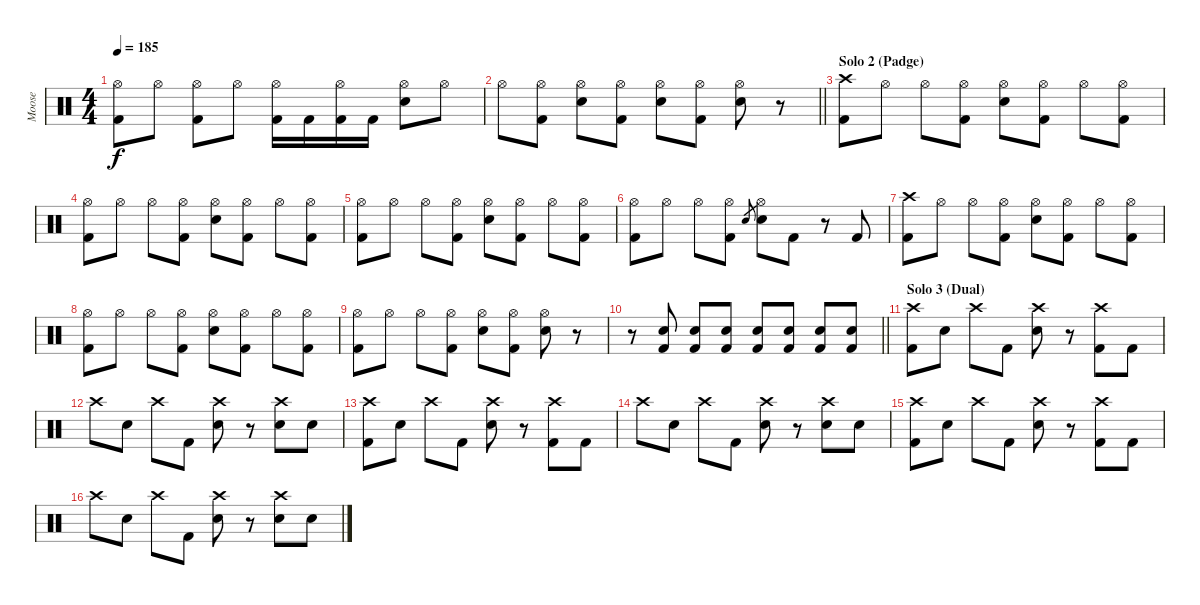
\track ("Moose" "Moose") {instrument percussion}
\staff {score}
\articulation defaults
\ts (4 4)
\tempo 185
\clef neutral
\ks c
("Hi-Hat (open)" "Kick (hit) 2").8{dy f} "Hi-Hat (open)".8 ("Hi-Hat (open)" "Kick (hit) 2").8 "Hi-Hat (open)".8 ("Hi-Hat (open)" "Kick (hit) 2").16 "Kick (hit) 2".16 ("Hi-Hat (open)" "Kick (hit) 2").16 "Kick (hit) 2".16 ("Hi-Hat (open)" "Electric Snare (hit)").8 "Hi-Hat (open)".8 |
\barLineRight lightlight "Hi-Hat (open)".8
("Hi-Hat (open)" "Kick (hit) 2").8 ("Hi-Hat (open)" "Electric Snare (hit)").8 ("Hi-Hat (open)" "Kick (hit) 2").8 ("Hi-Hat (open)" "Electric Snare (hit)").8 ("Hi-Hat (open)" "Kick (hit) 2").8 ("Hi-Hat (open)" "Electric Snare (hit)").8 r.8 |
\section ("" "Solo 2 (Padge)")
("Crash high (hit)" "Kick (hit) 2").8 "Hi-Hat (open)".8 "Hi-Hat (open)".8 ("Hi-Hat (open)" "Kick (hit) 2").8 ("Hi-Hat (open)" "Electric Snare (hit)").8 ("Hi-Hat (open)" "Kick (hit) 2").8 "Hi-Hat (open)".8 ("Hi-Hat (open)" "Kick (hit) 2").8 |
("Hi-Hat (open)" "Kick (hit) 2").8 "Hi-Hat (open)".8 "Hi-Hat (open)".8 ("Hi-Hat (open)" "Kick (hit) 2").8 ("Hi-Hat (open)" "Electric Snare (hit)").8 ("Hi-Hat (open)" "Kick (hit) 2").8 "Hi-Hat (open)".8 ("Hi-Hat (open)" "Kick (hit) 2").8 |
("Hi-Hat (open)" "Kick (hit) 2").8 "Hi-Hat (open)".8 "Hi-Hat (open)".8 ("Hi-Hat (open)" "Kick (hit) 2").8 ("Hi-Hat (open)" "Electric Snare (hit)").8 ("Hi-Hat (open)" "Kick (hit) 2").8 "Hi-Hat (open)".8 ("Hi-Hat (open)" "Kick (hit) 2").8 |
("Hi-Hat (open)" "Kick (hit) 2").8 "Hi-Hat (open)".8 "Hi-Hat (open)".8 ("Hi-Hat (open)" "Kick (hit) 2").8 "Electric Snare (hit)".8{gr} ("Hi-Hat (open)" "Electric Snare (hit)").8 "Kick (hit) 2".8 r.8 "Kick (hit) 2".8 |
("Crash high (hit)" "Kick (hit) 2").8 "Hi-Hat (open)".8 "Hi-Hat (open)".8 ("Hi-Hat (open)" "Kick (hit) 2").8 ("Hi-Hat (open)" "Electric Snare (hit)").8 ("Hi-Hat (open)" "Kick (hit) 2").8 "Hi-Hat (open)".8 ("Hi-Hat (open)" "Kick (hit) 2").8 |
("Hi-Hat (open)" "Kick (hit) 2").8 "Hi-Hat (open)".8 "Hi-Hat (open)".8 ("Hi-Hat (open)" "Kick (hit) 2").8 ("Hi-Hat (open)" "Electric Snare (hit)").8 ("Hi-Hat (open)" "Kick (hit) 2").8 "Hi-Hat (open)".8 ("Hi-Hat (open)" "Kick (hit) 2").8 |
("Hi-Hat (open)" "Kick (hit) 2").8 "Hi-Hat (open)".8 "Hi-Hat (open)".8 ("Hi-Hat (open)" "Kick (hit) 2").8 ("Hi-Hat (open)" "Electric Snare (hit)").8 ("Hi-Hat (open)" "Kick (hit) 2").8 ("Hi-Hat (open)" "Electric Snare (hit)").8 r.8 |
\barLineRight lightlight
r.8 ("Electric Snare (hit)" "Kick (hit) 2").8 ("Electric Snare (hit)" "Kick (hit) 2").8 ("Electric Snare (hit)" "Kick (hit) 2").8 ("Electric Snare (hit)" "Kick (hit) 2").8 ("Electric Snare (hit)" "Kick (hit) 2").8 ("Electric Snare (hit)" "Kick (hit) 2").8 ("Electric Snare (hit)" "Kick (hit) 2").8 |
\section ("" "Solo 3 (Dual)")
("Crash high (hit)" "Kick (hit) 2").8 "Electric Snare (hit)".8 "Crash high (hit)".8 "Kick (hit) 2".8 ("Crash high (hit)" "Electric Snare (hit)").8 r.8 ("Crash high (hit)" "Kick (hit) 2").8 "Kick (hit) 2".8 |
"Crash high (hit)".8 "Electric Snare (hit)".8 "Crash high (hit)".8 "Kick (hit) 2".8 ("Crash high (hit)" "Electric Snare (hit)").8 r.8 ("Crash high (hit)" "Electric Snare (hit)").8 "Electric Snare (hit)".8 |
("Crash high (hit)" "Kick (hit) 2").8 "Electric Snare (hit)".8 "Crash high (hit)".8 "Kick (hit) 2".8 ("Crash high (hit)" "Electric Snare (hit)").8 r.8 ("Crash high (hit)" "Kick (hit) 2").8 "Kick (hit) 2".8 |
"Crash high (hit)".8 "Electric Snare (hit)".8 "Crash high (hit)".8 "Kick (hit) 2".8 ("Crash high (hit)" "Electric Snare (hit)").8 r.8 ("Crash high (hit)" "Electric Snare (hit)").8 "Electric Snare (hit)".8 |
("Crash high (hit)" "Kick (hit) 2").8 "Electric Snare (hit)".8 "Crash high (hit)".8 "Kick (hit) 2".8 ("Crash high (hit)" "Electric Snare (hit)").8 r.8 ("Crash high (hit)" "Kick (hit) 2").8 "Kick (hit) 2".8 |
"Crash high (hit)".8 "Electric Snare (hit)".8 "Crash high (hit)".8 "Kick (hit) 2".8 ("Crash high (hit)" "Electric Snare (hit)").8 r.8 ("Crash high (hit)" "Electric Snare (hit)").8 "Electric Snare (hit)".8
